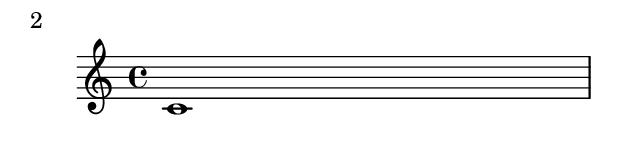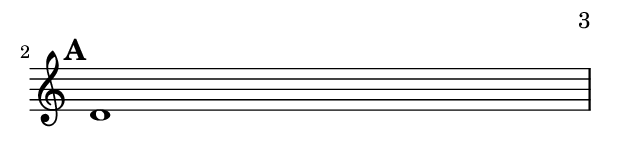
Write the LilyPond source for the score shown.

%% Generated by lilypond-book
%% Options: [exampleindent=10.16\mm,indent=0\mm,line-width=160\mm]
\include "lilypond-book-preamble.ly"


% ****************************************************************
% Start cut-&-pastable-section
% ****************************************************************

#(ly:set-option 'eps-box-padding 3.000000)



\paper {
  indent = 0\mm
  line-width = 160\mm
  % offset the left padding, also add 1mm as lilypond creates cropped
  % images with a little space on the right
  line-width = #(- line-width (* mm  3.000000) (* mm 1))
}

\layout {
  
}




% ****************************************************************
% ly snippet:
% ****************************************************************
\sourcefilename "snippets/table-of-contents.ly"
\sourcefileline 0
%% DO NOT EDIT this file manually; it was automatically
%% generated from the LilyPond Snippet Repository
%% (http://lsr.di.unimi.it).
%%
%% Make any changes in the LSR itself, or in
%% `Documentation/snippets/new/`, then run
%% `scripts/auxiliar/makelsr.pl`.
%%
%% This file is in the public domain.

\version "2.23.13"

\header {
%% Translation of GIT committish: 0cc270b871321ae5aa8622cea8d8262aafd16641
  texidocja = "
目次は @code{\\markuplines \\table-of-contents} によって挿入することが@c
できます。目次のアイテムは @code{\\tocItem} で追加します。
"
  doctitleja = "目次"

%% Translation of GIT committish: a3fd5364fc4f247579da0ed2bfea887ab37285c6
  texidocfr = "
L'instruction @code{\\markuplist \\table-of-contents} permet d'inclure
une table des matières.  Ses éléments sont ajoutés à l'aide de la
commande @code{\\tocItem}.
"

  doctitlefr = "Table des matières"

%% Translation of GIT committish: 00f0ca84dbb015617f8ce36dd13db59bbfef8f11
  texidoces = "
Se puede incluir un índice general (tabla de contenidos) mediante el
uso de @code{\\markuplist \\table-of-contents}.  Los elementos de la
TDC se añaden con la instrucción @code{\\tocItem}.

"
  doctitlees = "Índice general (tabla de contenidos)"

%% Translation of GIT committish: 8ffecf6be17c6ec2ff87cf31873121a8cce29b09
  texidocca = "
Es pot incloure un índex general (taula de continguts) mitjançant
ús de @code{\\markuplines \\table-of-contents}.  Els elements de la
taula de continguts s'afageixen amb l'ordre @code{\\tocItem}.

"
  doctitleca = "Índex general (taul de continguts)"

  lsrtags = "paper-and-layout"

  texidoc = "
A table of contents is included using
@code{\\markuplist \\table-of-contents}.  The TOC items are added with
the @code{\\tocItem} command.
"

  doctitle = "Table of contents"
} % begin verbatim


#(set-default-paper-size "a6")

\book {
  \markuplist \table-of-contents
  \pageBreak
  \tocItem \markup { The first score }
  \score {
    {
      c'1 \pageBreak
      \mark \default \tocItem \markup { Mark A }
      d'1
    }
  }
  \pageBreak
  \tocItem \markup { The second score }
  \score {
    { e'1 }
    \header { piece = "Second score" }
  }
}



% ****************************************************************
% end ly snippet
% ****************************************************************
